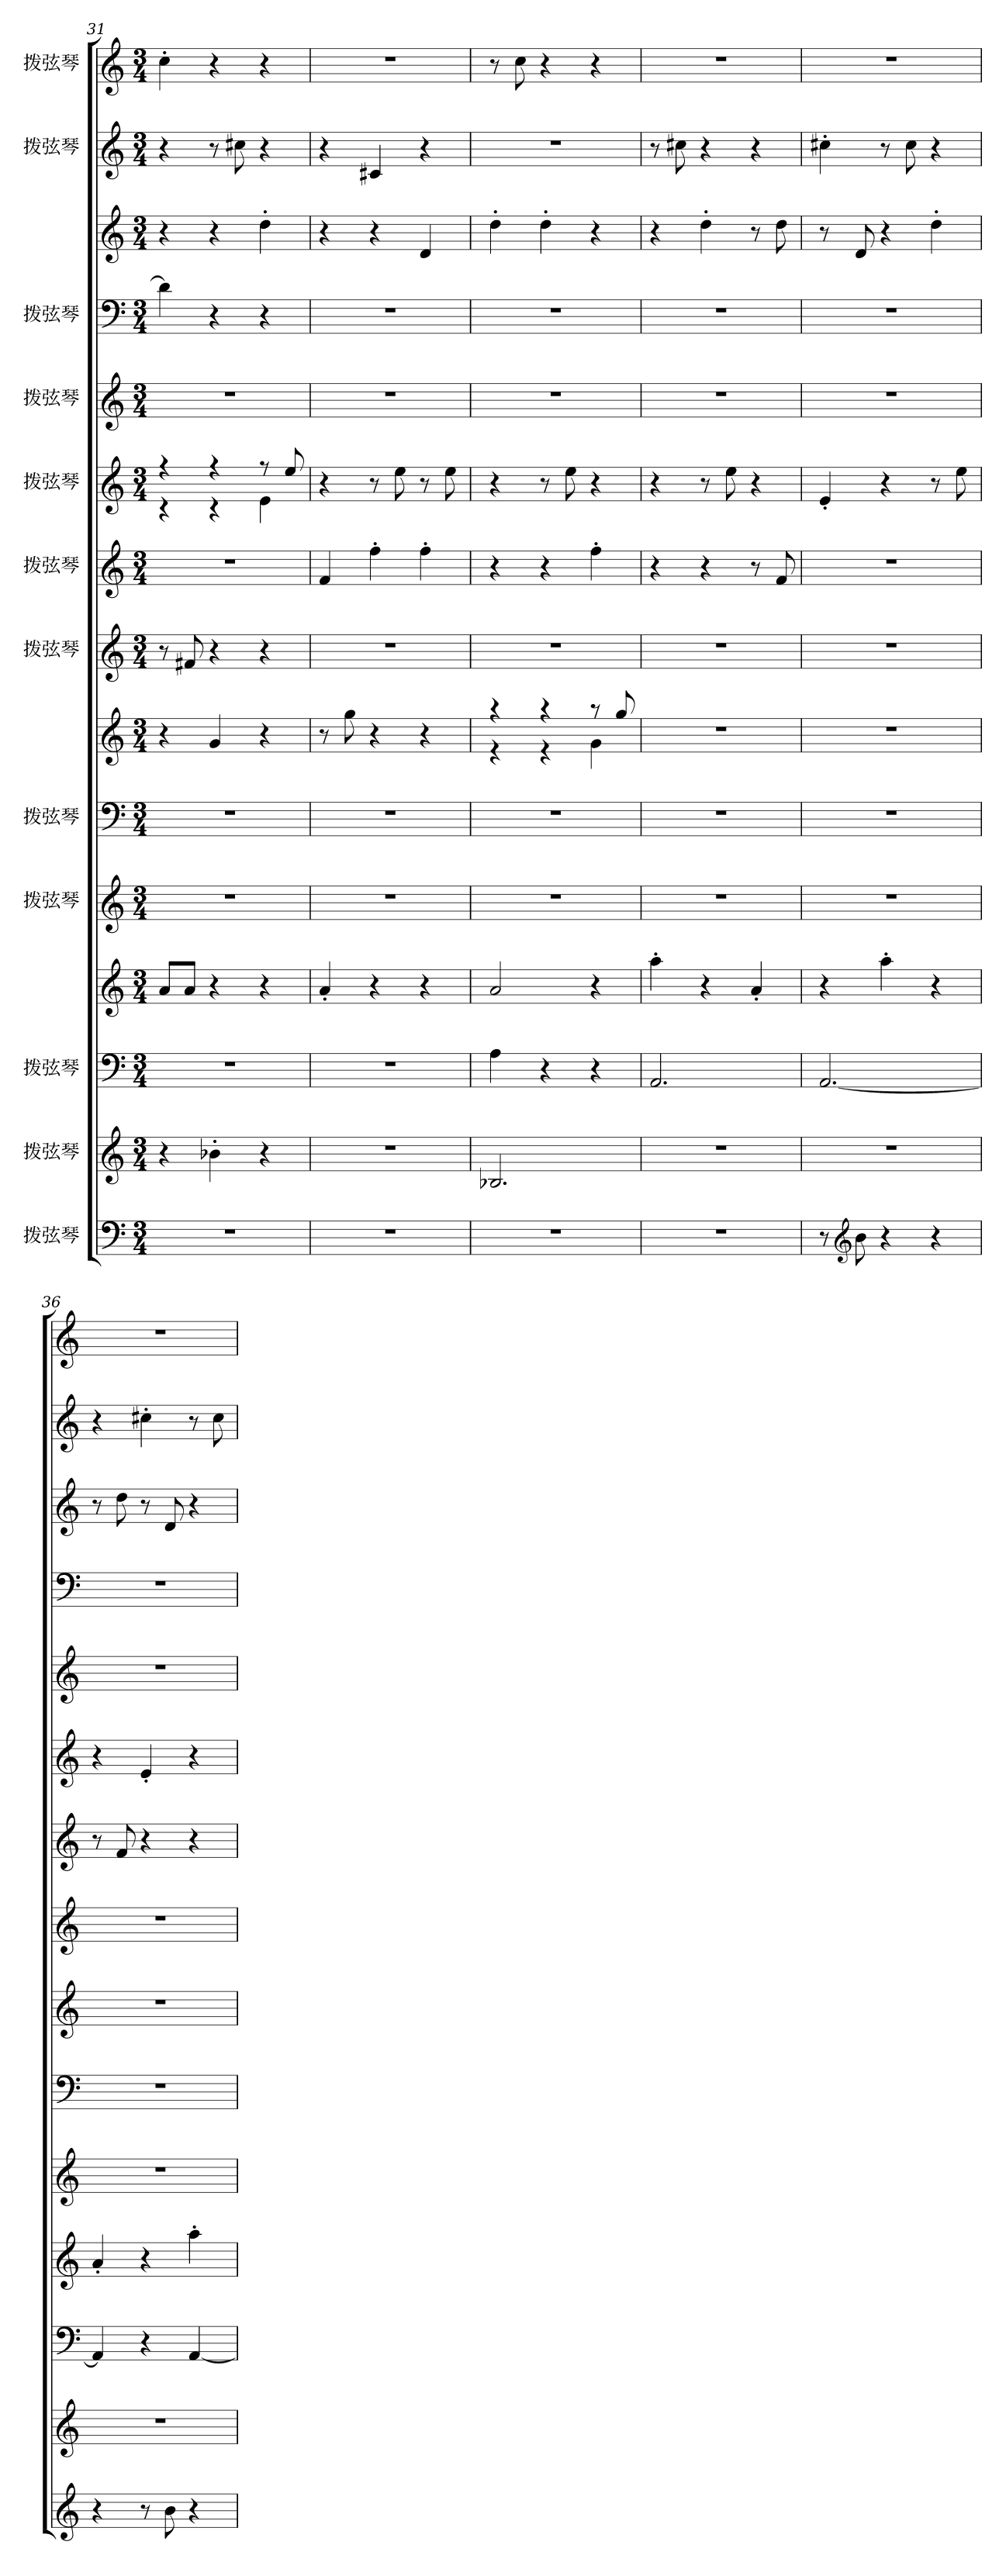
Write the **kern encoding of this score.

**kern	**kern	**kern	**kern	**kern	**kern	**kern	**kern	**kern	**kern	**kern	**kern	**kern	**kern	**kern
*part12	*part11	*part10	*part10	*part9	*part8	*part8	*part7	*part6	*part5	*part4	*part3	*part3	*part2	*part1
*staff15	*staff14	*staff13	*staff12	*staff11	*staff10	*staff9	*staff8	*staff7	*staff6	*staff5	*staff4	*staff3	*staff2	*staff1
*I"拨弦琴	*I"拨弦琴	*I"拨弦琴	*	*I"拨弦琴	*I"拨弦琴	*	*I"拨弦琴	*I"拨弦琴	*I"拨弦琴	*I"拨弦琴	*I"拨弦琴	*	*I"拨弦琴	*I"拨弦琴
*clefF4	*clefG2	*clefF4	*clefG2	*clefG2	*clefF4	*clefG2	*clefG2	*clefG2	*clefG2	*clefG2	*clefF4	*clefG2	*clefG2	*clefG2
*k[]	*k[]	*k[]	*k[]	*k[]	*k[]	*k[]	*k[]	*k[]	*k[]	*k[]	*k[]	*k[]	*k[]	*k[]
*M3/4	*M3/4	*M3/4	*M3/4	*M3/4	*M3/4	*M3/4	*M3/4	*M3/4	*M3/4	*M3/4	*M3/4	*M3/4	*M3/4	*M3/4
=31	=31	=31	=31	=31	=31	=31	=31	=31	=31	=31	=31	=31	=31	=31
*	*	*	*	*	*	*	*	*	*^	*	*	*	*	*
2.r	4r	2.r	8a/L	2.r	2.r	4r	8r	2.r	4r	4r	2.r	4d\]	4r	4r	4cc'\
.	.	.	8a/J	.	.	.	8f#X/	.	.	.	.	.	.	.	.
.	4b-X'\	.	4r	.	.	4g/	4r	.	4r	4r	.	4r	4r	8r	4r
.	.	.	.	.	.	.	.	.	.	.	.	.	.	8cc#X\	.
.	4r	.	4r	.	.	4r	4r	.	8r	4e\	.	4r	4dd'\	4r	4r
.	.	.	.	.	.	.	.	.	8ee/	.	.	.	.	.	.
*	*	*	*	*	*	*	*	*	*v	*v	*	*	*	*	*
!!LO:PB:g=z
=32	=32	=32	=32	=32	=32	=32	=32	=32	=32	=32	=32	=32	=32	=32
2.r	2.r	2.r	4a'/	2.r	2.r	8r	2.r	4f/	4r	2.r	2.r	4r	4r	2.r
.	.	.	.	.	.	8gg\	.	.	.	.	.	.	.	.
.	.	.	4r	.	.	4r	.	4ff'\	8r	.	.	4r	4c#X/	.
.	.	.	.	.	.	.	.	.	8ee\	.	.	.	.	.
.	.	.	4r	.	.	4r	.	4ff'\	8r	.	.	4d/	4r	.
.	.	.	.	.	.	.	.	.	8ee\	.	.	.	.	.
=33	=33	=33	=33	=33	=33	=33	=33	=33	=33	=33	=33	=33	=33	=33
*	*	*	*	*	*	*^	*	*	*	*	*	*	*	*
2.r	2.B-X/	4A\	2a/	2.r	2.r	4r	4r	2.r	4r	4r	2.r	2.r	4dd'\	2.r	8r
.	.	.	.	.	.	.	.	.	.	.	.	.	.	.	8cc\
.	.	4r	.	.	.	4r	4r	.	4r	8r	.	.	4dd'\	.	4r
.	.	.	.	.	.	.	.	.	.	8ee\	.	.	.	.	.
.	.	4r	4r	.	.	8r	4g\	.	4ff'\	4r	.	.	4r	.	4r
.	.	.	.	.	.	8gg/	.	.	.	.	.	.	.	.	.
*	*	*	*	*	*	*v	*v	*	*	*	*	*	*	*	*
=34	=34	=34	=34	=34	=34	=34	=34	=34	=34	=34	=34	=34	=34	=34
2.r	2.r	2.AA/	4aa'\	2.r	2.r	2.r	2.r	4r	4r	2.r	2.r	4r	8r	2.r
.	.	.	.	.	.	.	.	.	.	.	.	.	8cc#X\	.
.	.	.	4r	.	.	.	.	4r	8r	.	.	4dd'\	4r	.
.	.	.	.	.	.	.	.	.	8ee\	.	.	.	.	.
.	.	.	4a'/	.	.	.	.	8r	4r	.	.	8r	4r	.
.	.	.	.	.	.	.	.	8f/	.	.	.	8dd\	.	.
=35	=35	=35	=35	=35	=35	=35	=35	=35	=35	=35	=35	=35	=35	=35
8r	2.r	[2.AA/	4r	2.r	2.r	2.r	2.r	2.r	4e'/	2.r	2.r	8r	4cc#X'\	2.r
*clefG2	*	*	*	*	*	*	*	*	*	*	*	*	*	*
8b\	.	.	.	.	.	.	.	.	.	.	.	8d/	.	.
4r	.	.	4aa'\	.	.	.	.	.	4r	.	.	4r	8r	.
.	.	.	.	.	.	.	.	.	.	.	.	.	8cc#\	.
4r	.	.	4r	.	.	.	.	.	8r	.	.	4dd'\	4r	.
.	.	.	.	.	.	.	.	.	8ee\	.	.	.	.	.
=36	=36	=36	=36	=36	=36	=36	=36	=36	=36	=36	=36	=36	=36	=36
4r	2.r	4AA/]	4a'/	2.r	2.r	2.r	2.r	8r	4r	2.r	2.r	8r	4r	2.r
.	.	.	.	.	.	.	.	8f/	.	.	.	8dd\	.	.
8r	.	4r	4r	.	.	.	.	4r	4e'/	.	.	8r	4cc#X'\	.
8b\	.	.	.	.	.	.	.	.	.	.	.	8d/	.	.
4r	.	[4AA/	4aa'\	.	.	.	.	4r	4r	.	.	4r	8r	.
.	.	.	.	.	.	.	.	.	.	.	.	.	8cc#\	.
=	=	=	=	=	=	=	=	=	=	=	=	=	=	=
*-	*-	*-	*-	*-	*-	*-	*-	*-	*-	*-	*-	*-	*-	*-
